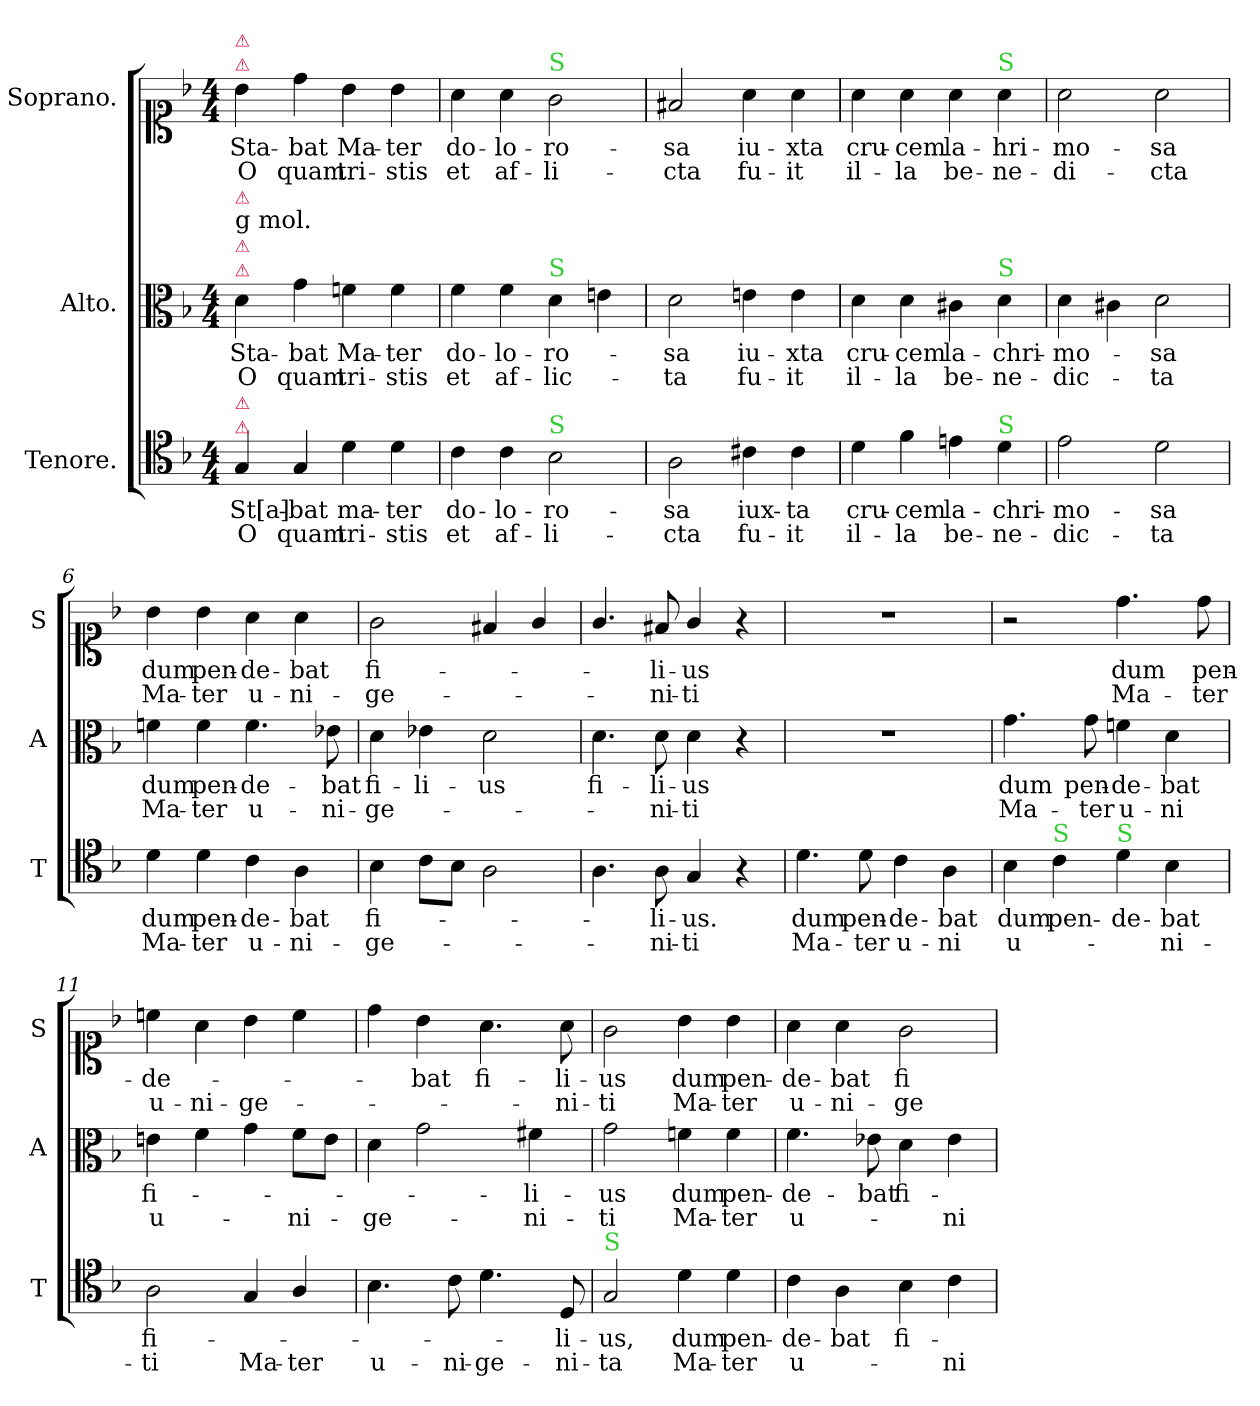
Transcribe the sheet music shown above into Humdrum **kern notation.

**kern	**text	**text	**kern	**text	**text	**kern	**text	**text
*part3	*part3	*part3	*part2	*part2	*part2	*part1	*part1	*part1
*staff3	*staff3	*staff3	*staff2	*staff2	*staff2	*staff1	*staff1	*staff1
*I"Tenore.	*	*	*I"Alto.	*	*	*I"Soprano.	*	*
*I'T	*	*	*I'A	*	*	*I'S	*	*
*clefC4	*	*	*clefC3	*	*	*clefC1	*	*
*k[b-]	*	*	*k[b-]	*	*	*k[b-]	*	*
*M4/4	*	*	*M4/4	*	*	*M4/4	*	*
=1	=1	=1	=1	=1	=1	=1	=1	=1
!	!	!	!	!	!	!LO:TX:a:color=crimson:t=⚠	!	!
!	!	!	!	!	!	!LO:TX:a:color=crimson:t=⚠	!	!
!	!	!	!LO:TX:a:color=crimson:t=⚠	!	!	!	!	!
!	!	!	!LO:TX:a:color=crimson:t=⚠	!	!	!	!	!
!	!	!	!LO:TX:a:t=g mol.	!	!	!	!	!
!	!	!	!LO:TX:a:color=crimson:t=⚠	!	!	!	!	!
!LO:TX:a:color=crimson:t=⚠	!	!	!	!	!	!	!	!
!LO:TX:a:color=crimson:t=⚠	!	!	!	!	!	!	!	!
4G/	St[a]-	O	4d\	Sta-	O	4b-\	Sta-	O
4G/	-bat	quam	4g\	-bat	quam	4dd\	-bat	quam
4d\	ma-	tri-	4fn\	Ma-	tri-	4b-\	Ma-	tri-
4d\	-ter	-stis	4f\	-ter	-stis	4b-\	-ter	-stis
=2	=2	=2	=2	=2	=2	=2	=2	=2
4c\	do-	et	4f\	do-	et	4a\	do-	et
4c\	-lo-	af-	4f\	-lo-	af-	4a\	-lo-	af-
!	!	!	!	!	!	!LO:TX:a:color=limegreen:t=S	!	!
!	!	!	!LO:TX:a:color=limegreen:t=S	!	!	!	!	!
!LO:TX:a:color=limegreen:t=S	!	!	!	!	!	!	!	!
2B-\	-ro-	-li-	4d\	-ro-	-lic-	2g\	-ro-	-li-
.	.	.	4en\	.	.	.	.	.
=3	=3	=3	=3	=3	=3	=3	=3	=3
2A\	-sa	-cta	2d\	-sa	-ta	2f#X/	-sa	-cta
4c#X\	iux-	fu-	4en\	iu-	fu-	4a\	iu-	fu-
4c#\	-ta	-it	4e\	-xta	-it	4a\	-xta	-it
=4	=4	=4	=4	=4	=4	=4	=4	=4
4d\	cru-	il-	4d\	cru-	il-	4a\	cru-	il-
4f\	-cem	-la	4d\	-cem	-la	4a\	-cem	-la
4en\	la-	be-	4c#X\	la-	be-	4a\	la-	be-
!	!	!	!	!	!	!LO:TX:a:color=limegreen:t=S	!	!
!	!	!	!LO:TX:a:color=limegreen:t=S	!	!	!	!	!
!LO:TX:a:color=limegreen:t=S	!	!	!	!	!	!	!	!
4d\	-chri-	-ne-	4d\	-chri-	-ne-	4a\	-hri-	-ne-
=5	=5	=5	=5	=5	=5	=5	=5	=5
2e\	-mo-	-dic-	4d\	-mo-	-dic-	2a\	-mo-	-di-
.	.	.	4c#X\	.	.	.	.	.
2d\	-sa	-ta	2d\	-sa	-ta	2a\	-sa	-cta
=6	=6	=6	=6	=6	=6	=6	=6	=6
4d\	dum	Ma-	4fn\	dum	Ma-	4b-\	dum	Ma-
4d\	pen-	-ter	4f\	pen-	-ter	4b-\	pen-	-ter
4c\	-de-	u-	4.f\	-de-	u-	4a\	-de-	u-
4A\	-bat	-ni-	.	.	.	4a\	-bat	-ni-
.	.	.	8e-X\	-bat	-ni-	.	.	.
=7	=7	=7	=7	=7	=7	=7	=7	=7
4B-\	fi-	-ge-	4d\	fi-	-ge-	2g\	fi-	-ge-
8c\L	.	.	4e-X\	-li-	.	.	.	.
8B-\J	.	.	.	.	.	.	.	.
2A\	.	.	2d\	-us	.	4f#X/	.	.
.	.	.	.	.	.	4g/	.	.
=8	=8	=8	=8	=8	=8	=8	=8	=8
4.A\	.	.	4.d\	fi-	.	4.g/	.	.
8A\	-li-	-ni-	8d\	-li-	ni-	8f#X/	-li-	-ni-
4G/	-us.	-ti	4d\	-us	-ti	4g/	-us	-ti
4r	.	.	4r	.	.	4r	.	.
=9	=9	=9	=9	=9	=9	=9	=9	=9
4.d\	dum	Ma-	1r	.	.	1r	.	.
8d\	pen-	-ter	.	.	.	.	.	.
4c\	-de-	u-	.	.	.	.	.	.
4A\	-bat	-ni	.	.	.	.	.	.
=10	=10	=10	=10	=10	=10	=10	=10	=10
4B-\	dum	u-	4.g\	dum	Ma-	2r	.	.
!LO:TX:a:color=limegreen:t=S	!	!	!	!	!	!	!	!
4c\	pen-	.	.	.	.	.	.	.
.	.	.	8g\	pen-	-ter	.	.	.
!LO:TX:a:color=limegreen:t=S	!	!	!	!	!	!	!	!
4d\	-de-	.	4fn\	-de-	u-	4.dd\	dum	Ma-
4B-\	-bat	-ni-	4d\	-bat	-ni	.	.	.
.	.	.	.	.	.	8dd\	pen-	-ter
=11	=11	=11	=11	=11	=11	=11	=11	=11
2A\	fi-	-ti	4en\	fi-	u-	4ccn\	-de-	u-
.	.	.	4f\	.	.	4a\	.	-ni-
4G/	.	Ma-	4g\	.	.	4b-\	.	-ge-
4A/	.	-ter	8f\L	.	-ni-	4cc\	.	.
.	.	.	8e\J	.	.	.	.	.
=12	=12	=12	=12	=12	=12	=12	=12	=12
4.B-\	.	u-	4d\	.	-ge-	4dd\	.	.
.	.	.	2g\	.	.	4b-\	-bat	.
8c\	.	-ni-	.	.	.	.	.	.
4.d\	.	-ge-	.	.	.	4.a\	fi-	.
.	.	.	4f#X\	li-	-ni-	.	.	.
8D/	-li-	ni-	.	.	.	8a\	-li-	-ni-
=13	=13	=13	=13	=13	=13	=13	=13	=13
!LO:TX:a:color=limegreen:t=S	!	!	!	!	!	!	!	!
2G/	-us,	-ta	2g\	-us	-ti	2g\	-us	-ti
4d\	dum	Ma-	4fn\	dum	Ma-	4b-\	dum	Ma-
4d\	pen-	-ter	4f\	pen-	-ter	4b-\	pen-	-ter
=14	=14	=14	=14	=14	=14	=14	=14	=14
4c\	-de-	u-	4.f\	-de-	u-	4a\	-de-	u-
4A\	-bat	.	.	.	.	4a\	-bat	-ni-
.	.	.	8e-X\	-bat	.	.	.	.
4B-\	fi-	.	4d\	fi-	.	2g\	fi-	-ge-
4c\	.	-ni-	4e-\	.	-ni-	.	.	.
=	=	=	=	=	=	=	=	=
*-	*-	*-	*-	*-	*-	*-	*-	*-
